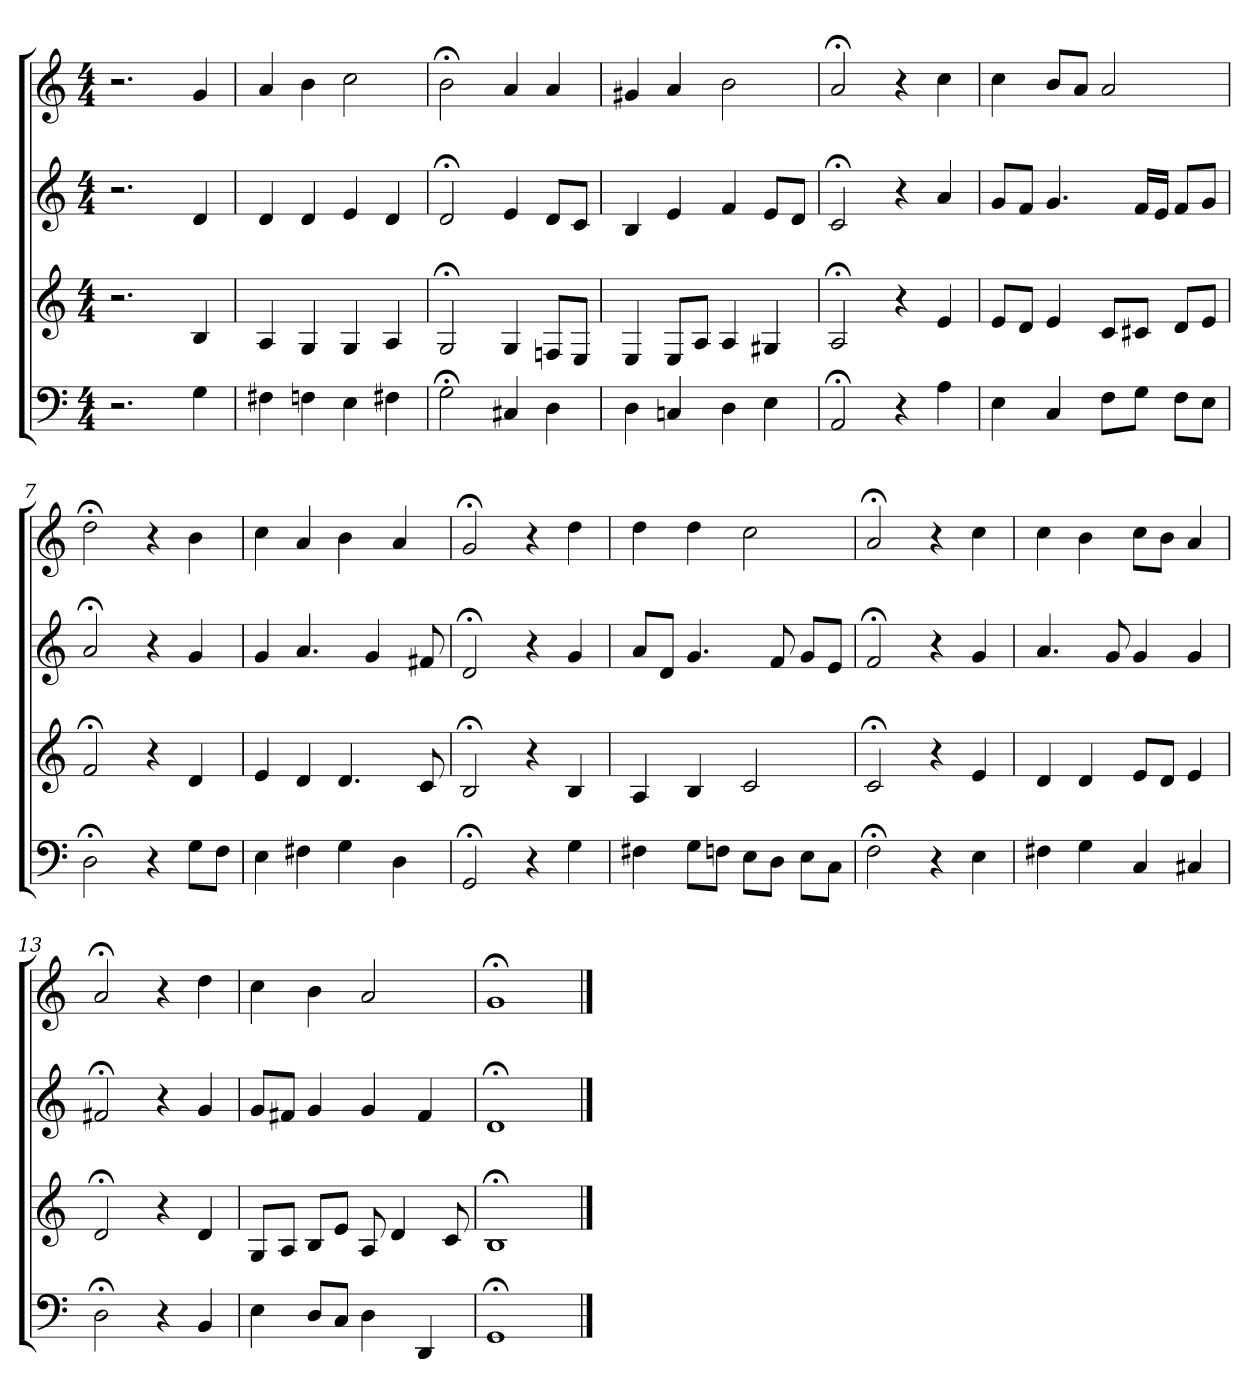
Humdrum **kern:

**kern	**kern	**kern	**kern
*part4	*part3	*part2	*part1
*staff4	*staff3	*staff2	*staff1
*clefF4	*clefG2	*clefG2	*clefG2
*M4/4	*M4/4	*M4/4	*M4/4
=1	=1	=1	=1
2.r	2.r	2.r	2.r
4G	4B	4d	4g
=2	=2	=2	=2
4F#X	4A	4d	4a
4Fn	4G	4d	4b
4E	4G	4e	2cc
4F#X	4A	4d	.
=3	=3	=3	=3
2G;<	2G;<	2d;<	2b;<
4C#X	4G	4e	4a
4D	8Fn/L	8d/L	4a
.	8E/J	8c/J	.
=4	=4	=4	=4
4D	4E	4B	4g#X
4Cn	8E/L	4e	4a
.	8A/J	.	.
4D	4A	4f	2b
4E	4G#X	8e/L	.
.	.	8d/J	.
=5	=5	=5	=5
2AA;<	2A;<	2c;<	2a;<
4r	4r	4r	4r
4A	4e	4a	4cc
=6	=6	=6	=6
4E	8e/L	8g/L	4cc
.	8d/J	8f/J	.
4C	4e	4.g	8b/L
.	.	.	8a/J
8F\L	8c/L	.	2a
8G\J	8c#X/J	16f/LL	.
.	.	16e/JJ	.
8F\L	8d/L	8f/L	.
8E\J	8e/J	8g/J	.
=7	=7	=7	=7
2D;<	2f;<	2a;<	2dd;<
4r	4r	4r	4r
8G\L	4d	4g	4b
8F\J	.	.	.
=8	=8	=8	=8
4E	4e	4g	4cc
4F#X	4d	4.a	4a
4G	4.d	.	4b
.	.	4g	.
4D	.	.	4a
.	8c	8f#X	.
=9	=9	=9	=9
2GG;<	2B;<	2d;<	2g;<
4r	4r	4r	4r
4G	4B	4g	4dd
=10	=10	=10	=10
4F#X	4A	8a/L	4dd
.	.	8d/J	.
8G\L	4B	4.g	4dd
8Fn\J	.	.	.
8E\L	2c	.	2cc
8D\J	.	8f	.
8E\L	.	8g/L	.
8C\J	.	8e/J	.
=11	=11	=11	=11
2F;<	2c;<	2f;<	2a;<
4r	4r	4r	4r
4E	4e	4g	4cc
=12	=12	=12	=12
4F#X	4d	4.a	4cc
4G	4d	.	4b
.	.	8g	.
4C	8e/L	4g	8cc\L
.	8d/J	.	8b\J
4C#X	4e	4g	4a
=13	=13	=13	=13
2D;<	2d;<	2f#X;<	2a;<
4r	4r	4r	4r
4BB	4d	4g	4dd
=14	=14	=14	=14
4E	8G/L	8g/L	4cc
.	8A/J	8f#X/J	.
8D/L	8B/L	4g	4b
8C/J	8e/J	.	.
4D	8A	4g	2a
.	4d	.	.
4DD	.	4f#	.
.	8c	.	.
=15	=15	=15	=15
1GG;<	1B;<	1d;<	1g;<
==	==	==	==
*-	*-	*-	*-
